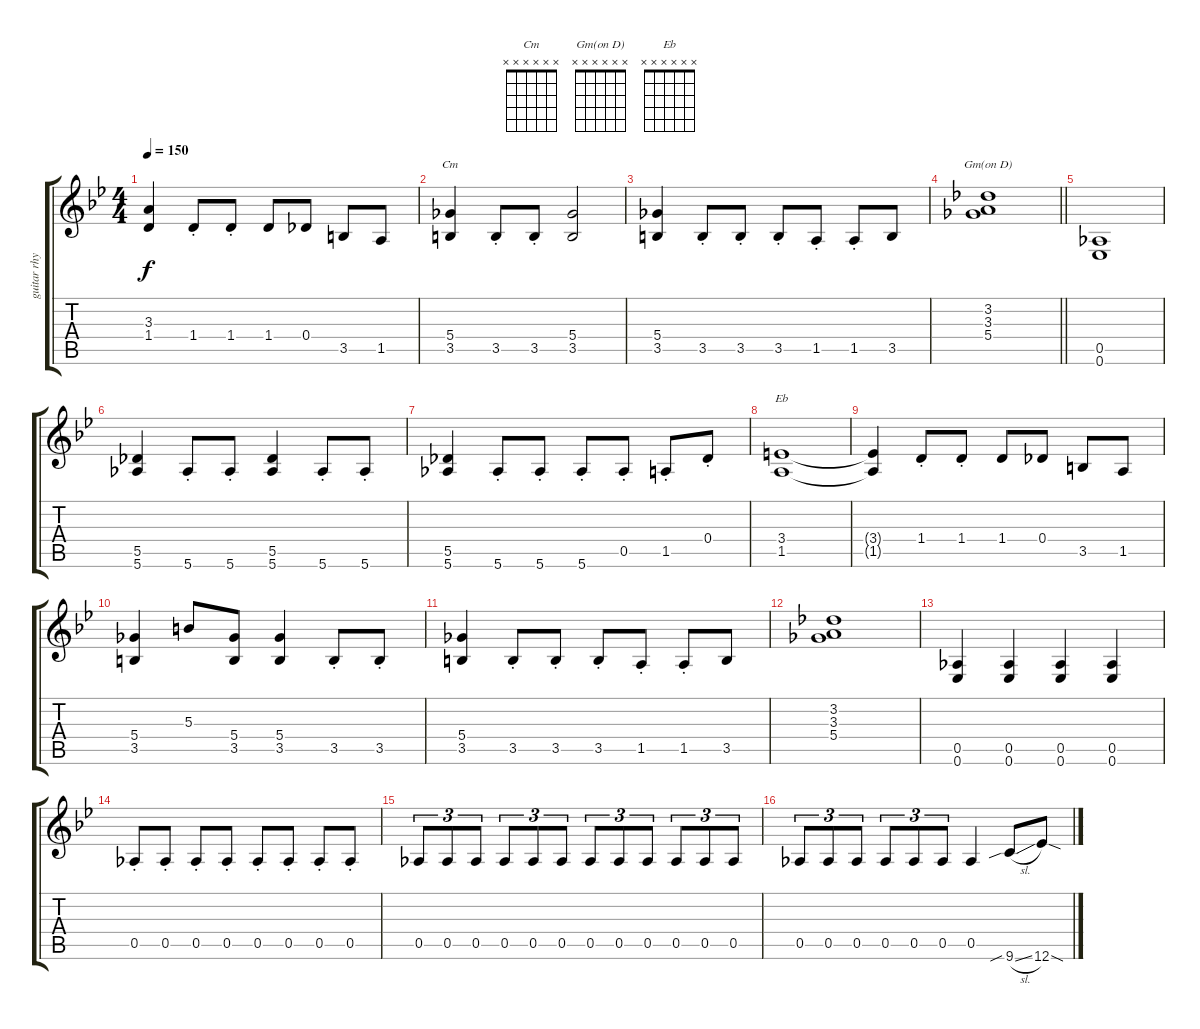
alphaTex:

\track ("guitar rhythm" "guitar rhy") {instrument overdrivenguitar}
\staff {score tabs}
\tuning (Eb4 Bb3 Gb3 Db3 Ab2 Eb2) {hide}
\chord ("Cm" x x x x x x)
\chord ("Gm(on D)" x x x x x x)
\chord ("Eb" x x x x x x)
\ts (4 4)
\tempo 150
\clef g2
\ks bb
(3.3 1.4).4{dy f} 1.4{st}.8 1.4{st}.8 1.4.8 0.4.8 3.5.8 1.5.8 |
(5.4 3.5).4{ch "Cm"} 3.5{st}.8 3.5{st}.8 (5.4 3.5).2 |
(5.4 3.5).4 3.5{st}.8 3.5{st}.8 3.5{st}.8 1.5{st}.8 1.5{st}.8 3.5.8 |
\barLineRight lightlight
(3.2 3.3 5.4).1{ch "Gm(on D)"} |
(0.5 0.6).1 |
(5.5 5.6).4 5.6{st}.8 5.6{st}.8 (5.5 5.6).4 5.6{st}.8 5.6{st}.8 |
(5.5 5.6).4 5.6{st}.8 5.6{st}.8 5.6{st}.8 0.5{st}.8 1.5{st}.8 0.4{st}.8 |
(3.4 1.5).1{ch "Eb"} |
(3.4{t} 1.5{t}).4 1.4{st}.8 1.4{st}.8 1.4.8 0.4.8 3.5.8 1.5.8 |
(5.4 3.5).4 5.3.8 (5.4 3.5).8 (5.4 3.5).4 3.5{st}.8 3.5{st}.8 |
(5.4 3.5).4 3.5{st}.8 3.5{st}.8 3.5{st}.8 1.5{st}.8 1.5{st}.8 3.5.8 |
(3.2 3.3 5.4).1 |
(0.5 0.6).4 (0.5 0.6).4 (0.5 0.6).4 (0.5 0.6).4 |
0.5{st}.8 0.5{st}.8 0.5{st}.8 0.5{st}.8 0.5{st}.8 0.5{st}.8 0.5{st}.8 0.5{st}.8 |
0.5.8{tu (3 2)} 0.5.8{tu (3 2)} 0.5.8{tu (3 2)} 0.5.8{tu (3 2)} 0.5.8{tu (3 2)} 0.5.8{tu (3 2)} 0.5.8{tu (3 2)} 0.5.8{tu (3 2)} 0.5.8{tu (3 2)} 0.5.8{tu (3 2)} 0.5.8{tu (3 2)} 0.5.8{tu (3 2)} |
0.5.8{tu (3 2)} 0.5.8{tu (3 2)} 0.5.8{tu (3 2)} 0.5.8{tu (3 2)} 0.5.8{tu (3 2)} 0.5.8{tu (3 2)} 0.5.4 9.6{sib sl}.8 12.6{sod}.8
